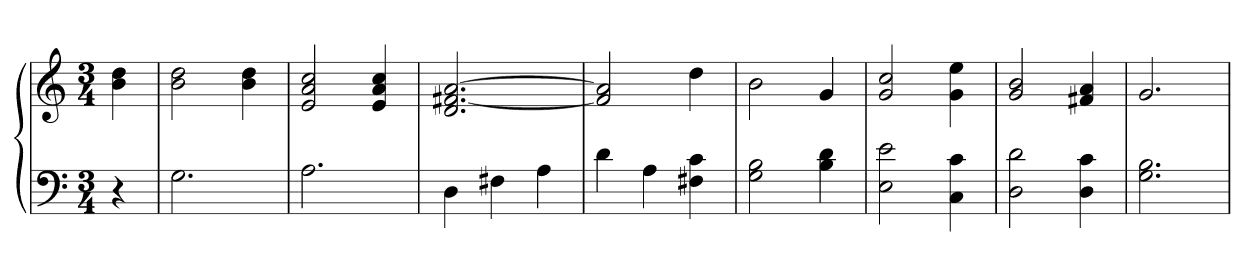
**kern	**kern
*part1	*part1
*staff2	*staff1
*clefF4	*clefG2
*k[]	*k[]
*C:	*C:
*M3/4	*M3/4
=	=
4r	4b 4dd
=	=
2.G	2b 2dd
.	4b 4dd
=	=
2.A	2e 2a 2cc
.	4e 4a 4cc
=	=
4D	2.d [2.f#X [2.a
4F#X	.
4A	.
=	=
4d	2f#] 2a]
4A	.
4F#X 4c	4dd
=	=
2G 2B	2b
4B 4d	4g
=	=
2E 2e	2g 2cc
4C 4c	4g 4ee
=	=
2D 2d	2g 2b
4D 4c	4f#X 4a
=	=
2.G 2.B	2.g
=	=
*-	*-
